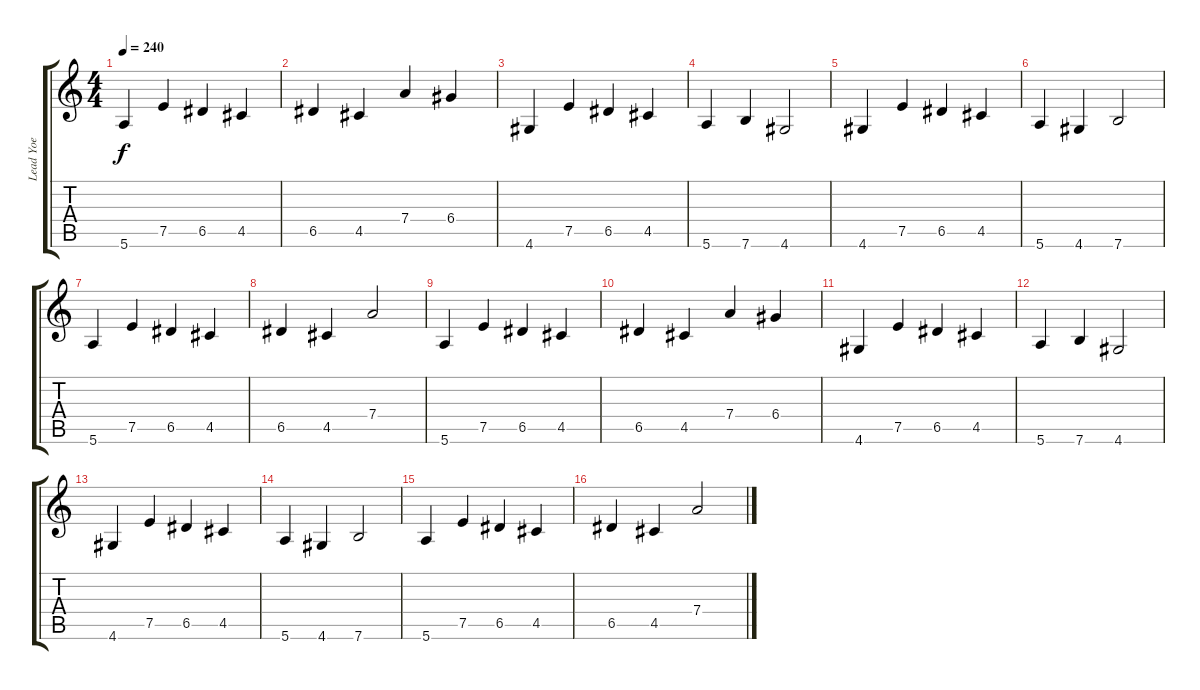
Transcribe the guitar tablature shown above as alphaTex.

\track ("Lead Yoe" "Lead Yoe") {instrument overdrivenguitar}
\staff {score tabs}
\tuning (E4 B3 G3 D3 A2 E2) {hide}
\ts (4 4)
\tempo 240
\clef g2
\ks c
5.6.4{dy f} 7.5.4 6.5.4 4.5.4 |
6.5.4 4.5.4 7.4.4 6.4.4 |
4.6.4 7.5.4 6.5.4 4.5.4 |
5.6.4 7.6.4 4.6.2 |
4.6.4 7.5.4 6.5.4 4.5.4 |
5.6.4 4.6.4 7.6.2 |
5.6.4 7.5.4 6.5.4 4.5.4 |
6.5.4 4.5.4 7.4.2 |
5.6.4 7.5.4 6.5.4 4.5.4 |
6.5.4 4.5.4 7.4.4 6.4.4 |
4.6.4 7.5.4 6.5.4 4.5.4 |
5.6.4 7.6.4 4.6.2 |
4.6.4 7.5.4 6.5.4 4.5.4 |
5.6.4 4.6.4 7.6.2 |
5.6.4 7.5.4 6.5.4 4.5.4 |
6.5.4 4.5.4 7.4.2
